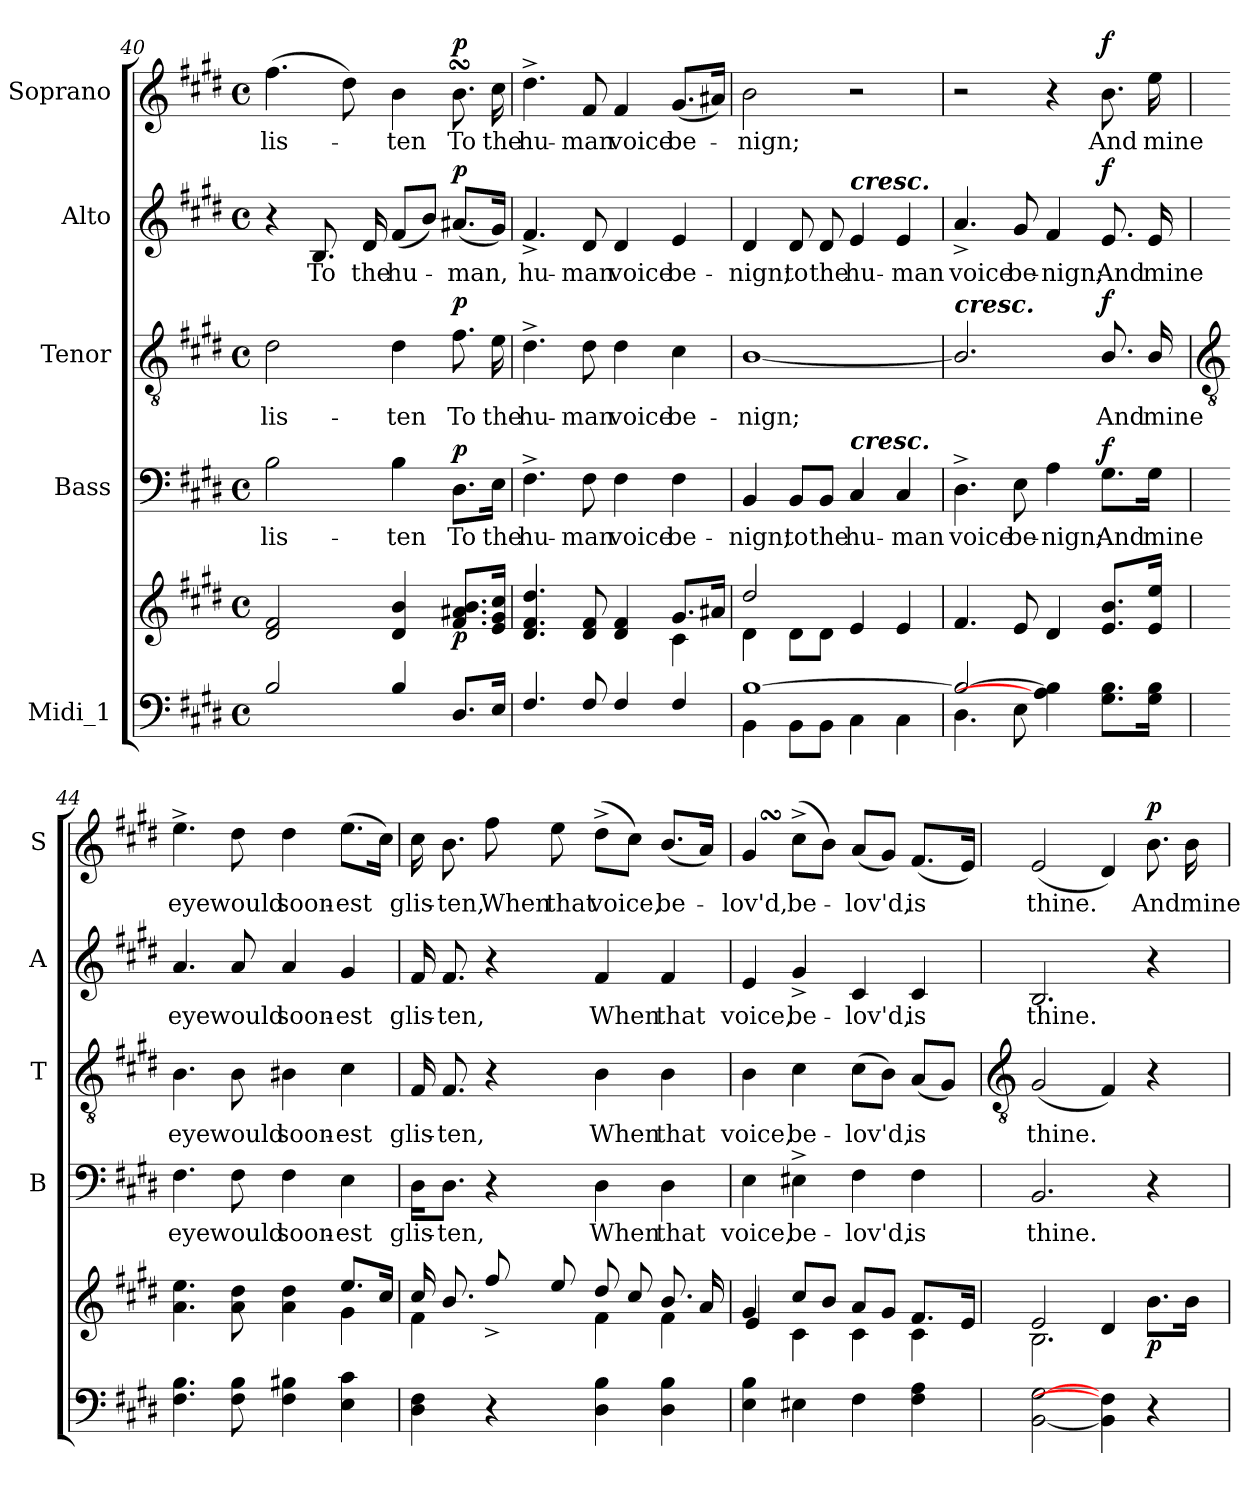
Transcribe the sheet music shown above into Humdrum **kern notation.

**kern	**kern	**dynam	**kern	**text	**dynam	**kern	**text	**dynam	**kern	**text	**dynam	**kern	**text	**dynam
*part5	*part5	*part5	*part4	*part4	*part4	*part3	*part3	*part3	*part2	*part2	*part2	*part1	*part1	*part1
*staff6	*staff5	*staff5/6	*staff4	*staff4	*staff4	*staff3	*staff3	*staff3	*staff2	*staff2	*staff2	*staff1	*staff1	*staff1
*I"Midi_1	*	*	*I"Bass	*	*	*I"Tenor	*	*	*I"Alto	*	*	*I"Soprano	*	*
*	*	*	*I'B	*	*	*I'T	*	*	*I'A	*	*	*I'S	*	*
!!LO:LB:g=z
*clefF4	*clefG2	*	*clefF4	*	*	*clefGv2	*	*	*clefG2	*	*	*clefG2	*	*
*k[f#c#g#d#]	*k[f#c#g#d#]	*	*k[f#c#g#d#]	*	*	*k[f#c#g#d#]	*	*	*k[f#c#g#d#]	*	*	*k[f#c#g#d#]	*	*
*E:	*E:	*	*E:	*	*	*E:	*	*	*E:	*	*	*E:	*	*
*M4/4	*M4/4	*	*M4/4	*	*	*M4/4	*	*	*M4/4	*	*	*M4/4	*	*
*met(c)	*met(c)	*	*met(c)	*	*	*met(c)	*	*	*met(c)	*	*	*met(c)	*	*
=40	=40	=40	=40	=40	=40	=40	=40	=40	=40	=40	=40	=40	=40	=40
*^	*^	*	*	*	*	*	*	*	*	*	*	*	*	*
!	!	!	!	!	!	!LO:LY:b	!	!	!LO:LY:b	!	!	!	!	!	!LO:LY:b	!
2B	1ryy	2d# 2f#	1ryy	.	2B	lis-	.	2d#	lis-	.	4r	.	.	(>4.ff#	lis-	.
!	!	!	!	!	!	!	!	!	!	!	!	!LO:LY:b	!	!	!	!
.	.	.	.	.	.	.	.	.	.	.	8.B	To	.	.	.	.
.	.	.	.	.	.	.	.	.	.	.	.	.	.	8dd#)	.	.
!	!	!	!	!	!	!	!	!	!	!	!	!LO:LY:b	!	!	!	!
.	.	.	.	.	.	.	.	.	.	.	16d#	the	.	.	.	.
!	!	!	!	!	!	!LO:LY:b	!	!	!LO:LY:b	!	!	!LO:LY:b	!	!	!LO:LY:b	!
4B	.	4d# 4b	.	.	4B	-ten	.	4d#	-ten	.	(<8f#L	hu-	.	4b	ten	.
.	.	.	.	.	.	.	.	.	.	.	8bJ)	.	.	.	.	.
!	!	!	!	!LO:DY:b	!	!LO:LY:b	!LO:DY:b	!	!LO:LY:b	!LO:DY:b	!	!LO:LY:b	!LO:DY:b	!	!LO:LY:b	!LO:DY:b
8.D#L	.	8.f# 8.a#X 8.bL	.	p	8.D#\L	To	p	8.f#	To	p	(<8.a#XL	man,	p	8.bsSSS	To	p
!	!	!	!	!	!	!LO:LY:b	!	!	!LO:LY:b	!	!	!	!	!	!LO:LY:b	!
16EJ	.	16e 16g# 16cc#J	.	.	16E\Jk	the	.	16e	the	.	16g#J)	.	.	16cc#	the	.
=41	=41	=41	=41	=41	=41	=41	=41	=41	=41	=41	=41	=41	=41	=41	=41	=41
!	!	!	!	!	!	!LO:LY:b	!	!	!LO:LY:b	!	!	!LO:LY:b	!	!	!LO:LY:b	!
4.F#	1ryy	4.d# 4.f# 4.dd#	2ryy	.	4.F#^	hu-	.	4.d#^	hu-	.	4.f#^	hu-	.	4.dd#^	hu-	.
!	!	!	!	!	!	!LO:LY:b	!	!	!LO:LY:b	!	!	!LO:LY:b	!	!	!LO:LY:b	!
8F#	.	8d# 8f#	.	.	8F#	-man	.	8d#	-man	.	8d#	-man	.	8f#	-man	.
!	!	!	!	!	!	!LO:LY:b	!	!	!LO:LY:b	!	!	!LO:LY:b	!	!	!LO:LY:b	!
4F#	.	4d# 4f#	4ryy	.	4F#	voice	.	4d#	voice	.	4d#	voice	.	4f#	voice	.
!	!	!	!	!	!	!LO:LY:b	!	!	!LO:LY:b	!	!	!LO:LY:b	!	!	!LO:LY:b	!
4F#	.	8.g#L	4c#\	.	4F#	be-	.	4c#	be-	.	4e	be-	.	(<8.g#L	be-	.
.	.	16a#XJ	.	.	.	.	.	.	.	.	.	.	.	16a#XJ)	.	.
=42	=42	=42	=42	=42	=42	=42	=42	=42	=42	=42	=42	=42	=42	=42	=42	=42
!	!	!	!	!	!	!LO:LY:b	!	!	!LO:LY:b	!	!	!LO:LY:b	!	!	!LO:LY:b	!
[1B/	4BB\	2dd#/	4d#\	.	4BB	-nign;	.	[1B/	-nign;	.	4d#	-nign;	.	2b	nign;	.
!	!	!	!	!	!	!LO:LY:b	!	!	!	!	!	!LO:LY:b	!	!	!	!
.	8BB\L	.	8d#\L	.	8BB/L	to	.	.	.	.	8d#	to	.	.	.	.
!	!	!	!	!	!	!LO:LY:b	!	!	!	!	!	!LO:LY:b	!	!	!	!
.	8BB\J	.	8d#\J	.	8BB/J	the	.	.	.	.	8d#	the	.	.	.	.
!	!	!	!	!	!	!	!	!	!	!	!LO:TX:a:Bi:t=cresc.	!	!	!	!	!
!	!	!	!	!	!LO:TX:a:Bi:t=cresc.	!	!	!	!	!	!	!	!	!	!	!
!	!	!	!	!	!	!LO:LY:b	!	!	!	!	!	!LO:LY:b	!	!	!	!
.	4C#\	2ryy	4e/	.	4C#	hu-	.	.	.	.	4e	hu-	.	2r	.	.
!	!	!	!	!	!	!LO:LY:b	!	!	!	!	!	!LO:LY:b	!	!	!	!
.	4C#\	.	4e/	.	4C#	-man	.	.	.	.	4e	-man	.	.	.	.
=43	=43	=43	=43	=43	=43	=43	=43	=43	=43	=43	=43	=43	=43	=43	=43	=43
!	!	!	!	!	!	!	!	!LO:TX:a:Bi:t=cresc.	!	!	!	!	!	!	!	!
!	!	!	!	!	!	!LO:LY:b	!	!	!	!	!	!LO:LY:b	!	!	!	!
2B/_	4.D#	2ryy	4.f#/	.	4.D#^	voice	.	2.B/]	.	.	4.a^	voice	.	2r	.	.
!	!	!	!	!	!	!LO:LY:b	!	!	!	!	!	!LO:LY:b	!	!	!	!
.	8E	.	8e/	.	8E	be-	.	.	.	.	8g#	be-	.	.	.	.
!	!	!	!	!	!	!LO:LY:b	!	!	!	!	!	!LO:LY:b	!	!	!	!
4A] 4B]	2ryy	4ryy	4d#/	.	4A	-nign;	.	.	.	.	4f#	-nign;	.	4r	.	.
!	!	!	!	!	!	!LO:LY:b	!LO:DY:b	!	!LO:LY:b	!LO:DY:b	!	!LO:LY:b	!LO:DY:b	!	!LO:LY:b	!LO:DY:b
8.G# 8.BL	.	8.e 8.bL	4ryy	.	8.G#\L	And	f	8.B/	And	f	8.e	And	f	8.b	And	f
!	!	!	!	!	!	!LO:LY:b	!	!	!LO:LY:b	!	!	!LO:LY:b	!	!	!LO:LY:b	!
16G# 16BJ	.	16e 16eeJ	.	.	16G#\Jk	mine	.	16B/	mine	.	16e	mine	.	16ee	mine	.
*v	*v	*	*	*	*	*	*	*	*	*	*	*	*	*	*	*
!!LO:LB:g=z
=44	=44	=44	=44	=44	=44	=44	=44	=44	=44	=44	=44	=44	=44	=44	=44
*	*	*	*	*	*	*	*clefGv2	*	*	*	*	*	*	*	*
!	!	!	!	!	!LO:LY:b	!	!	!LO:LY:b	!	!	!LO:LY:b	!	!	!LO:LY:b	!
4.F# 4.B	4.a 4.ee	2ryy	.	4.F#	eye	.	4.B	eye	.	4.a	eye	.	4.ee^	eye	.
!	!	!	!	!	!LO:LY:b	!	!	!LO:LY:b	!	!	!LO:LY:b	!	!	!LO:LY:b	!
8F# 8B	8a 8dd#	.	.	8F#	would	.	8B	would	.	8a	would	.	8dd#	would	.
!	!	!	!	!	!LO:LY:b	!	!	!LO:LY:b	!	!	!LO:LY:b	!	!	!LO:LY:b	!
4F# 4B#X	4a 4dd#	4ryy	.	4F#	soon-	.	4B#X	soon-	.	4a	soon-	.	4dd#	soon-	.
!	!	!	!	!	!LO:LY:b	!	!	!LO:LY:b	!	!	!LO:LY:b	!	!	!LO:LY:b	!
4E 4c#	8.ee/L	4g#\	.	4E	-est	.	4c#	-est	.	4g#	-est	.	(>8.eeL	-est	.
.	16cc#/J	.	.	.	.	.	.	.	.	.	.	.	16cc#J)	.	.
=45	=45	=45	=45	=45	=45	=45	=45	=45	=45	=45	=45	=45	=45	=45	=45
!	!	!	!	!	!LO:LY:b	!	!	!LO:LY:b	!	!	!LO:LY:b	!	!	!LO:LY:b	!
4D# 4F#	16cc#/LL	4f#\	.	16D#\KL	glis-	.	16F#	glis-	.	16f#	glis-	.	16cc#	glis-	.
!	!	!	!	!	!LO:LY:b	!	!	!LO:LY:b	!	!	!LO:LY:b	!	!	!LO:LY:b	!
.	8.b/J	.	.	8.D#\J	-ten,	.	8.F#	-ten,	.	8.f#	-ten,	.	8.b	-ten,	.
!	!	!	!	!	!	!	!	!	!	!	!	!	!	!LO:LY:b	!
4r	8ff#^/L	4ryy	.	4r	.	.	4r	.	.	4r	.	.	8ff#	When	.
!	!	!	!	!	!	!	!	!	!	!	!	!	!	!LO:LY:b	!
.	8ee/J	.	.	.	.	.	.	.	.	.	.	.	8ee	that	.
!	!	!	!	!	!LO:LY:b	!	!	!LO:LY:b	!	!	!LO:LY:b	!	!	!LO:LY:b	!
4D# 4B	8dd#/L	4f#\	.	4D#	When	.	4B	When	.	4f#	When	.	(>8dd#^L	voice,	.
.	8cc#/J	.	.	.	.	.	.	.	.	.	.	.	8cc#J)	.	.
!	!	!	!	!	!LO:LY:b	!	!	!LO:LY:b	!	!	!LO:LY:b	!	!	!LO:LY:b	!
4D# 4B	8.b/L	4f#\	.	4D#	that	.	4B	that	.	4f#	that	.	(<8.bL	be-	.
.	16a/J	.	.	.	.	.	.	.	.	.	.	.	16aJ)	.	.
=46	=46	=46	=46	=46	=46	=46	=46	=46	=46	=46	=46	=46	=46	=46	=46
!	!	!	!	!	!LO:LY:b	!	!	!LO:LY:b	!	!	!LO:LY:b	!	!	!LO:LY:b	!
4E 4B	4g#	4e/	.	4E	voice,	.	4B	voice,	.	4e	voice,	.	4g#SsS	lov'd,	.
!	!	!	!	!	!LO:LY:b	!	!	!LO:LY:b	!	!	!LO:LY:b	!	!	!LO:LY:b	!
4E#X	8cc#/L	4c#\	.	4E#X^	be-	.	4c#	be-	.	4g#^	be-	.	(>8cc#^L	be-	.
.	8b/J	.	.	.	.	.	.	.	.	.	.	.	8bJ)	.	.
!	!	!	!	!	!LO:LY:b	!	!	!LO:LY:b	!	!	!LO:LY:b	!	!	!LO:LY:b	!
4F#	8aL	4c#\	.	4F#	-lov'd,	.	(>8c#L	-lov'd,	.	4c#	-lov'd,	.	(<8aL	lov'd,	.
.	8g#J	.	.	.	.	.	8BJ)	.	.	.	.	.	8g#J)	.	.
!	!	!	!	!	!LO:LY:b	!	!	!LO:LY:b	!	!	!LO:LY:b	!	!	!LO:LY:b	!
4F# 4A	8.f#L	4c#\	.	4F#	is	.	(<8AL	is	.	4c#	is	.	(<8.f#L	is	.
.	.	.	.	.	.	.	8G#J)	.	.	.	.	.	.	.	.
.	16eJ	.	.	.	.	.	.	.	.	.	.	.	16eJ)	.	.
!!LO:LB:g=z
=47	=47	=47	=47	=47	=47	=47	=47	=47	=47	=47	=47	=47	=47	=47	=47
*	*	*	*	*	*	*	*clefGv2	*	*	*	*	*	*	*	*
!	!	!	!	!	!LO:LY:b	!	!	!LO:LY:b	!	!	!LO:LY:b	!	!	!LO:LY:b	!
[2BB [2G#	2e	2.B\	.	2.BB	thine.	.	(<2G#	thine.	.	2.B	thine.	.	(<2e	thine.	.
4BB] 4F#]	4d#	.	.	.	.	.	4F#)	.	.	.	.	.	4d#)	.	.
!	!	!	!LO:DY:b	!	!	!	!	!	!	!	!	!	!	!LO:LY:b	!LO:DY:b
4r	8.bL	4ryy	p	4r	.	.	4r	.	.	4r	.	.	8.b	And	p
!	!	!	!	!	!	!	!	!	!	!	!	!	!	!LO:LY:b	!
.	16bJ	.	.	.	.	.	.	.	.	.	.	.	16b	mine	.
*	*v	*v	*	*	*	*	*	*	*	*	*	*	*	*	*
=	=	=	=	=	=	=	=	=	=	=	=	=	=	=
*-	*-	*-	*-	*-	*-	*-	*-	*-	*-	*-	*-	*-	*-	*-
